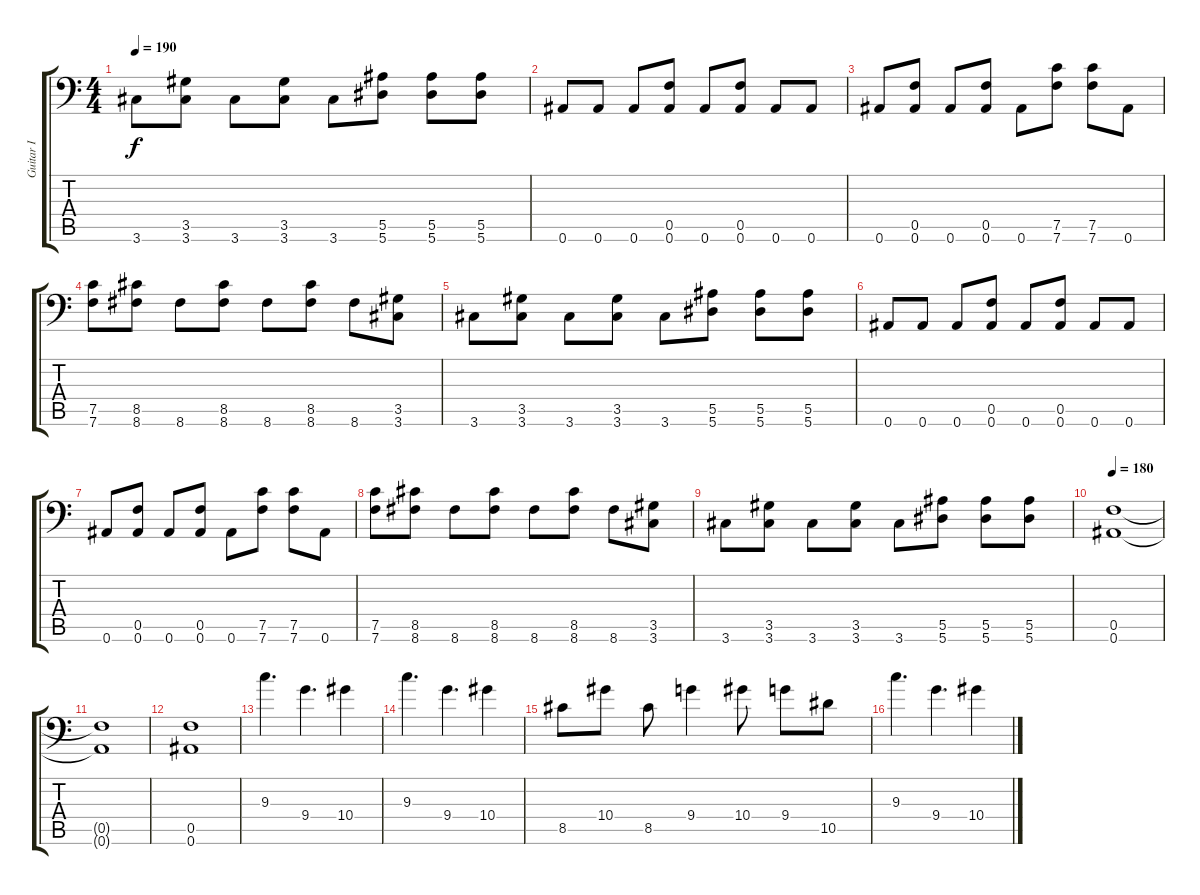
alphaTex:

\track ("Guitar I" "Guitar I") {instrument distortionguitar}
\staff {score tabs}
\tuning (C4 G3 Eb3 Bb2 F2 Bb1) {hide}
\ts (4 4)
\tempo 190
\clef f4
\ks c
3.6.8{dy f} (3.5 3.6).8 3.6.8 (3.5 3.6).8 3.6.8 (5.5 5.6).8 (5.5 5.6).8 (5.5 5.6).8 |
0.6.8 0.6.8 0.6.8 (0.5 0.6).8 0.6.8 (0.5 0.6).8 0.6.8 0.6.8 |
0.6.8 (0.5 0.6).8 0.6.8 (0.5 0.6).8 0.6.8 (7.5 7.6).8 (7.5 7.6).8 0.6.8 |
(7.5 7.6).8 (8.5 8.6).8 8.6.8 (8.5 8.6).8 8.6.8 (8.5 8.6).8 8.6.8 (3.5 3.6).8 |
3.6.8 (3.5 3.6).8 3.6.8 (3.5 3.6).8 3.6.8 (5.5 5.6).8 (5.5 5.6).8 (5.5 5.6).8 |
0.6.8 0.6.8 0.6.8 (0.5 0.6).8 0.6.8 (0.5 0.6).8 0.6.8 0.6.8 |
0.6.8 (0.5 0.6).8 0.6.8 (0.5 0.6).8 0.6.8 (7.5 7.6).8 (7.5 7.6).8 0.6.8 |
(7.5 7.6).8 (8.5 8.6).8 8.6.8 (8.5 8.6).8 8.6.8 (8.5 8.6).8 8.6.8 (3.5 3.6).8 |
3.6.8 (3.5 3.6).8 3.6.8 (3.5 3.6).8 3.6.8 (5.5 5.6).8 (5.5 5.6).8 (5.5 5.6).8 |
\tempo 180
(0.5 0.6).1 |
(0.5{t} 0.6{t}).1 |
(0.5 0.6).1 |
9.3.4{d} 9.4.4{d} 10.4.4 |
9.3.4{d} 9.4.4{d} 10.4.4 |
8.5.8 10.4.8 8.5.8 9.4.4 10.4.8 9.4.8 10.5.8 |
9.3.4{d} 9.4.4{d} 10.4.4
